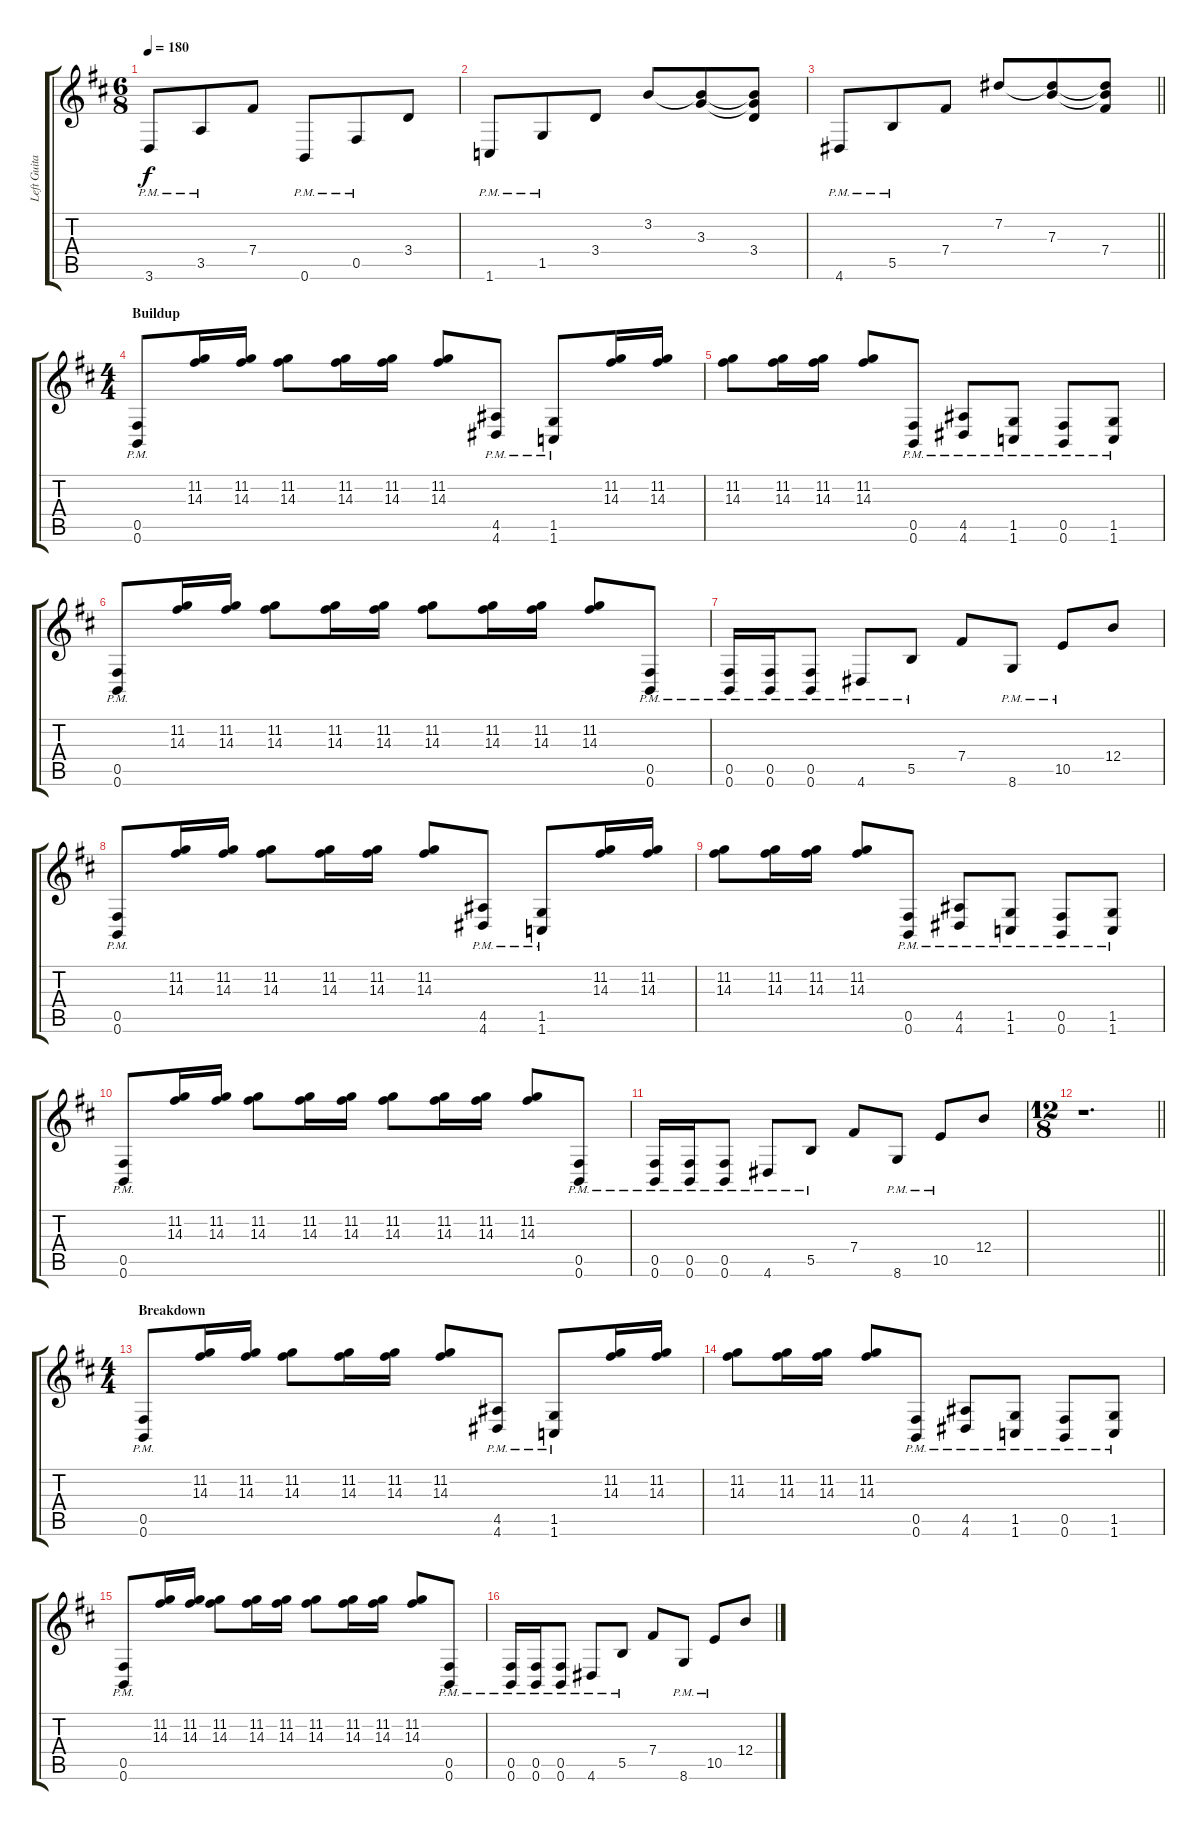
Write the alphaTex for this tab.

\track ("Left Guitar" "Left Guita") {instrument distortionguitar}
\staff {score tabs}
\tuning (Db4 Ab3 E3 B2 Gb2 B1) {hide}
\ts (6 8)
\tempo 180
\clef g2
\ks d
3.6{pm}.8{dy f} 3.5{pm}.8 7.4.8 0.6{pm}.8 0.5{pm}.8 3.4.8 |
1.6{pm}.8 1.5{pm}.8 3.4.8 3.2.8 (3.2{t} 3.3).8 (3.2{t} 3.3{t} 3.4).8 |
\barLineRight lightlight
4.6{pm}.8 5.5{pm}.8 7.4.8 7.2.8 (7.2{t} 7.3).8 (7.2{t} 7.3{t} 7.4).8 |
\ts (4 4)
\section ("" "Buildup")
(0.5{pm} 0.6{pm}).8 (11.2 14.3).16 (11.2 14.3).16 (11.2 14.3).8 (11.2 14.3).16 (11.2 14.3).16 (11.2 14.3).8 (4.5{pm} 4.6{pm}).8 (1.5{pm} 1.6{pm}).8 (11.2 14.3).16 (11.2 14.3).16 |
(11.2 14.3).8 (11.2 14.3).16 (11.2 14.3).16 (11.2 14.3).8 (0.5{pm} 0.6{pm}).8 (4.5{pm} 4.6{pm}).8 (1.5{pm} 1.6{pm}).8 (0.5{pm} 0.6{pm}).8 (1.5{pm} 1.6{pm}).8 |
(0.5{pm} 0.6{pm}).8 (11.2 14.3).16 (11.2 14.3).16 (11.2 14.3).8 (11.2 14.3).16 (11.2 14.3).16 (11.2 14.3).8 (11.2 14.3).16 (11.2 14.3).16 (11.2 14.3).8 (0.5{pm} 0.6{pm}).8 |
(0.5{pm} 0.6{pm}).16 (0.5{pm} 0.6{pm}).16 (0.5{pm} 0.6{pm}).8 4.6{pm}.8 5.5{pm}.8 7.4.8 8.6{pm}.8 10.5{pm}.8 12.4.8 |
(0.5{pm} 0.6{pm}).8 (11.2 14.3).16 (11.2 14.3).16 (11.2 14.3).8 (11.2 14.3).16 (11.2 14.3).16 (11.2 14.3).8 (4.5{pm} 4.6{pm}).8 (1.5{pm} 1.6{pm}).8 (11.2 14.3).16 (11.2 14.3).16 |
(11.2 14.3).8 (11.2 14.3).16 (11.2 14.3).16 (11.2 14.3).8 (0.5{pm} 0.6{pm}).8 (4.5{pm} 4.6{pm}).8 (1.5{pm} 1.6{pm}).8 (0.5{pm} 0.6{pm}).8 (1.5{pm} 1.6{pm}).8 |
(0.5{pm} 0.6{pm}).8 (11.2 14.3).16 (11.2 14.3).16 (11.2 14.3).8 (11.2 14.3).16 (11.2 14.3).16 (11.2 14.3).8 (11.2 14.3).16 (11.2 14.3).16 (11.2 14.3).8 (0.5{pm} 0.6{pm}).8 |
(0.5{pm} 0.6{pm}).16 (0.5{pm} 0.6{pm}).16 (0.5{pm} 0.6{pm}).8 4.6{pm}.8 5.5{pm}.8 7.4.8 8.6{pm}.8 10.5{pm}.8 12.4.8 |
\ts (12 8)
\barLineRight lightlight
r.1{d} |
\ts (4 4)
\section ("" "Breakdown")
(0.5{pm} 0.6{pm}).8 (11.2 14.3).16 (11.2 14.3).16 (11.2 14.3).8 (11.2 14.3).16 (11.2 14.3).16 (11.2 14.3).8 (4.5{pm} 4.6{pm}).8 (1.5{pm} 1.6{pm}).8 (11.2 14.3).16 (11.2 14.3).16 |
(11.2 14.3).8 (11.2 14.3).16 (11.2 14.3).16 (11.2 14.3).8 (0.5{pm} 0.6{pm}).8 (4.5{pm} 4.6{pm}).8 (1.5{pm} 1.6{pm}).8 (0.5{pm} 0.6{pm}).8 (1.5{pm} 1.6{pm}).8 |
(0.5{pm} 0.6{pm}).8 (11.2 14.3).16 (11.2 14.3).16 (11.2 14.3).8 (11.2 14.3).16 (11.2 14.3).16 (11.2 14.3).8 (11.2 14.3).16 (11.2 14.3).16 (11.2 14.3).8 (0.5{pm} 0.6{pm}).8 |
(0.5{pm} 0.6{pm}).16 (0.5{pm} 0.6{pm}).16 (0.5{pm} 0.6{pm}).8 4.6{pm}.8 5.5{pm}.8 7.4.8 8.6{pm}.8 10.5{pm}.8 12.4.8
